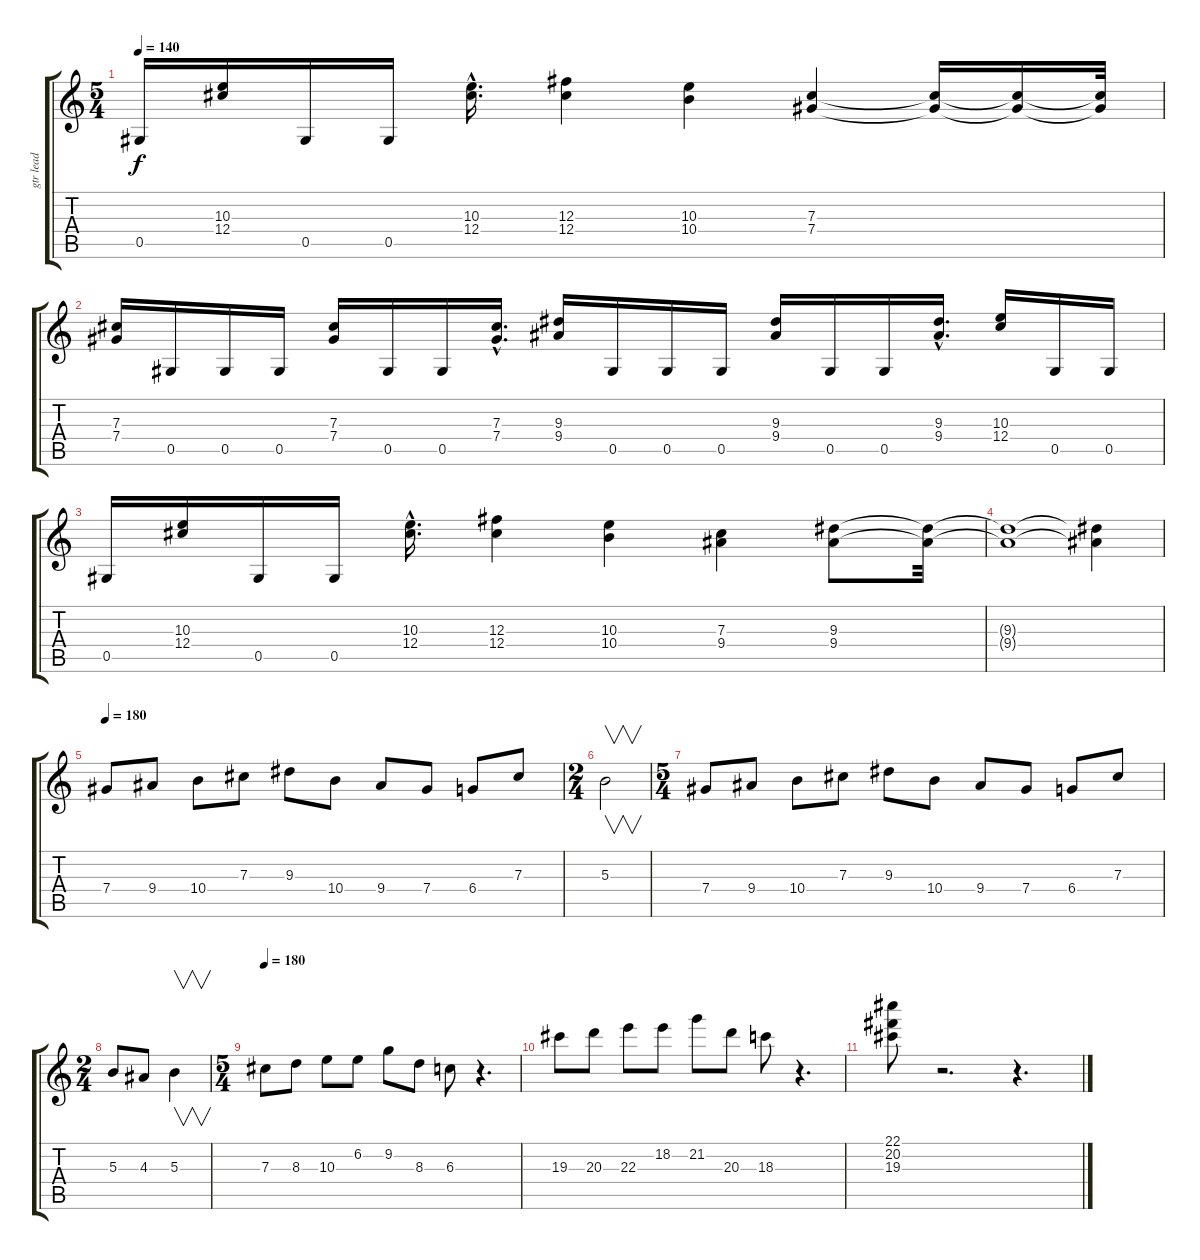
\track ("gtr lead" "gtr lead") {instrument distortionguitar}
\staff {score tabs}
\tuning (Eb4 Bb3 Gb3 Db3 Ab2 Eb2) {hide}
\ts (5 4)
\tempo 140
\clef g2
\ks c
0.5.16{dy f} (10.3 12.4).16 0.5.16 0.5.16 (10.3{hac} 12.4{hac}).16{d} (12.3 12.4).4 (10.3 10.4).4 (7.3 7.4).4 (7.3{t} 7.4{t}).16 (7.3{t} 7.4{t}).16 (7.3{t} 7.4{t}).32 |
(7.3 7.4).16 0.5.16 0.5.16 0.5.16 (7.3 7.4).16 0.5.16 0.5.16 (7.3{hac} 7.4{hac}).16{d} (9.3 9.4).16 0.5.16 0.5.16 0.5.16 (9.3 9.4).16 0.5.16 0.5.16 (9.3{hac} 9.4{hac}).16{d} (10.3 12.4).16 0.5.16 0.5.16 |
0.5.16 (10.3 12.4).16 0.5.16 0.5.16 (10.3{hac} 12.4{hac}).16{d} (12.3 12.4).4 (10.3 10.4).4 (7.3 9.4).4 (9.3 9.4).8 (9.3{t} 9.4{t}).32 |
(9.3{t} 9.4{t}).1 (9.3{t} 9.4{t}).4 |
\tempo 180
7.4.8 9.4.8 10.4.8 7.3.8 9.3.8 10.4.8 9.4.8 7.4.8 6.4.8 7.3.8 |
\ts (2 4)
5.3.2{v} |
\ts (5 4)
7.4.8 9.4.8 10.4.8 7.3.8 9.3.8 10.4.8 9.4.8 7.4.8 6.4.8 7.3.8 |
\ts (2 4)
5.3.8 4.3.8 5.3.4{v} |
\ts (5 4)
\tempo 180
7.3.8 8.3.8 10.3.8 6.2.8 9.2.8 8.3.8 6.3.8 r.4{d} |
19.3.8 20.3.8 22.3.8 18.2.8 21.2.8 20.3.8 18.3.8 r.4{d} |
(22.1 20.2 19.3).8 r.2{d} r.4{d}
